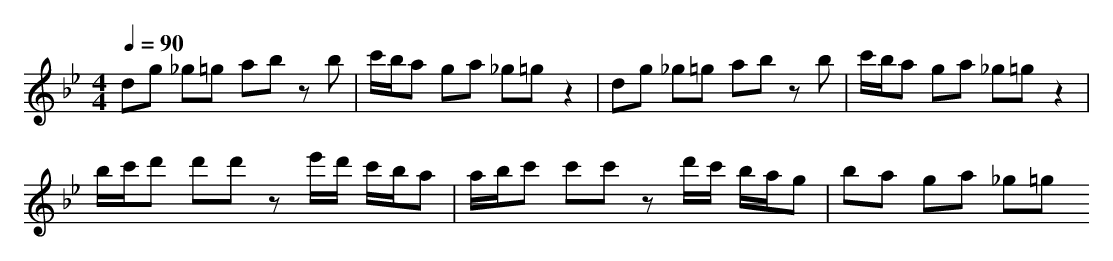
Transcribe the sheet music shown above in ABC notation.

X:1
T:
M: 4/4
L: 1/8
Q:1/4=90
K:Bb % 2 flats
dg _g=g ab zb|c'/2b/2a ga _g=g z2|dg _g=g ab zb|c'/2b/2a ga _g=g z2|
b/2c'/2d' d'd' ze'/2d'/2 c'/2b/2a|a/2b/2c' c'c' zd'/2c'/2 b/2a/2g|ba ga _g=g
